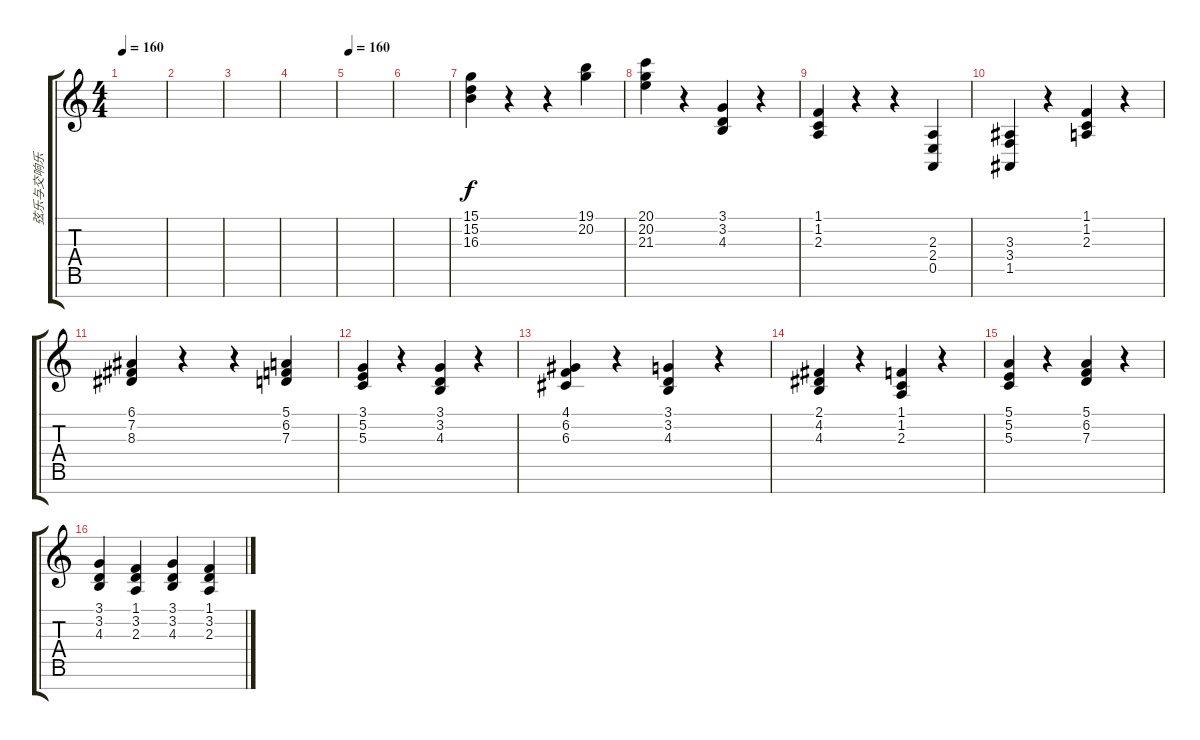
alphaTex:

\track ("弦乐与交响乐" "弦乐与交响乐") {instrument brasssection}
\staff {score tabs}
\tuning (E4 B3 G3 D3 A2 E2 B1) {hide}
\ts (4 4)
\tempo 160
\clef g2
\ks c
|
|
|
|
\tempo 160
|
|
(15.1 15.2 16.3).4{volume 10 instrument orchestrahit} r.4 r.4 (19.1 20.2).4 |
(20.1 20.2 21.3).4 r.4 (3.1 3.2 4.3).4 r.4 |
(1.1 1.2 2.3).4 r.4 r.4 (2.3 2.4 0.5).4 |
(3.3 3.4 1.5).4 r.4 (1.1 1.2 2.3).4 r.4 |
(6.1 7.2 8.3).4 r.4 r.4 (5.1 6.2 7.3).4 |
(3.1 5.2 5.3).4 r.4 (3.1 3.2 4.3).4 r.4 |
(4.1 6.2 6.3).4 r.4 (3.1 3.2 4.3).4 r.4 |
(2.1 4.2 4.3).4 r.4 (1.1 1.2 2.3).4 r.4 |
(5.1 5.2 5.3).4 r.4 (5.1 6.2 7.3).4 r.4 |
(3.1 3.2 4.3).4 (1.1 3.2 2.3).4 (3.1 3.2 4.3).4 (1.1 3.2 2.3).4
